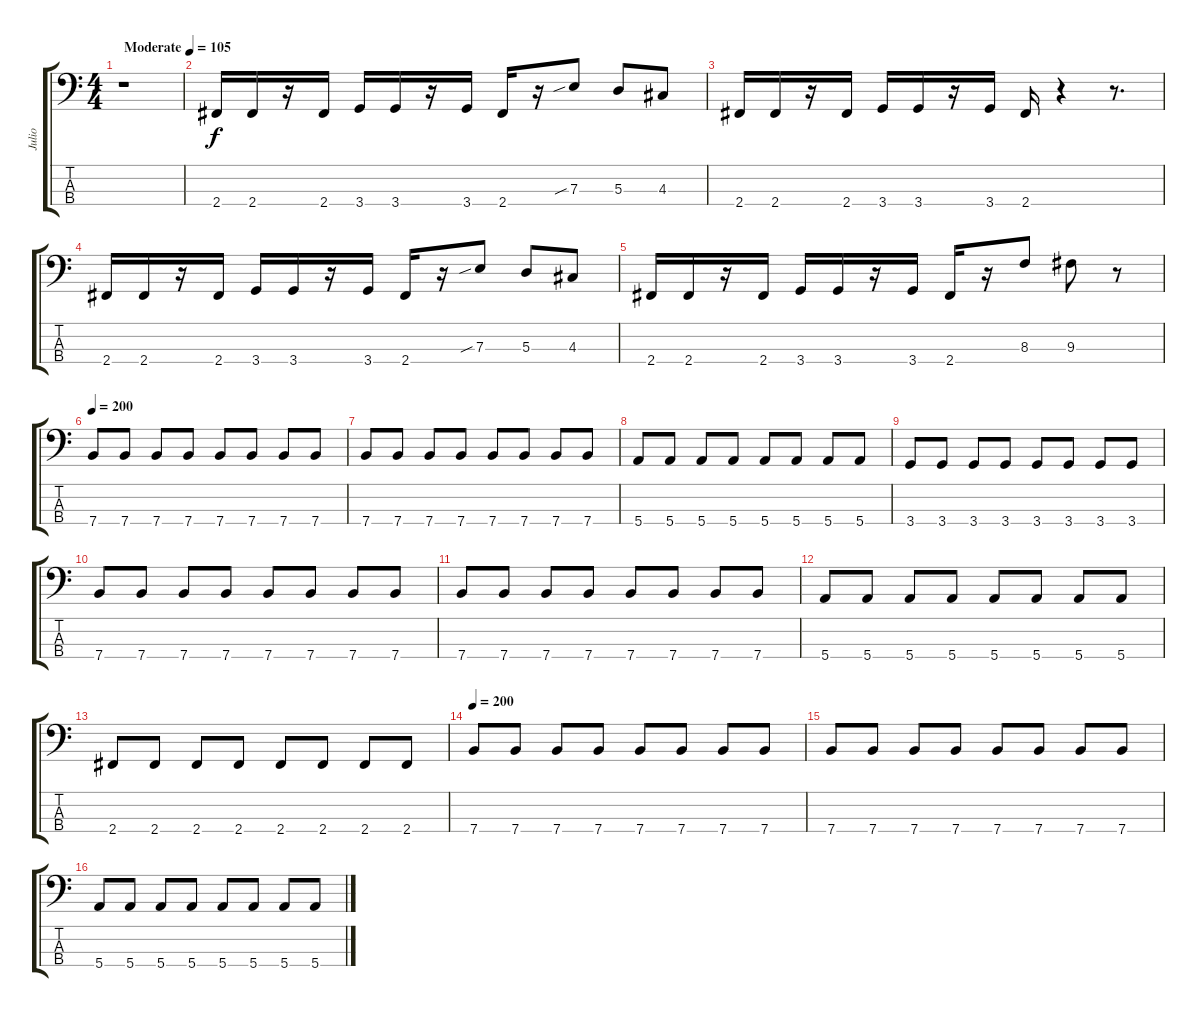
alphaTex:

\track ("Julio" "Julio") {instrument electricbassfinger}
\staff {score tabs}
\tuning (G2 D2 A1 E1) {hide}
\ts (4 4)
\tempo (105 "Moderate")
\clef f4
\ks c
r.1{dy f instrument electricbassfinger} |
2.4.16 2.4.16 r.16 2.4.16 3.4.16 3.4.16 r.16 3.4.16 2.4.16 r.16 7.3{sib}.8 5.3.8 4.3.8 |
2.4.16 2.4.16 r.16 2.4.16 3.4.16 3.4.16 r.16 3.4.16 2.4.16 r.4 r.8{d} |
2.4.16 2.4.16 r.16 2.4.16 3.4.16 3.4.16 r.16 3.4.16 2.4.16 r.16 7.3{sib}.8 5.3.8 4.3.8 |
2.4.16 2.4.16 r.16 2.4.16 3.4.16 3.4.16 r.16 3.4.16 2.4.16 r.16 8.3.8 9.3.8 r.8 |
\tempo 200
7.4.8 7.4.8 7.4.8 7.4.8 7.4.8 7.4.8 7.4.8 7.4.8 |
7.4.8 7.4.8 7.4.8 7.4.8 7.4.8 7.4.8 7.4.8 7.4.8 |
5.4.8 5.4.8 5.4.8 5.4.8 5.4.8 5.4.8 5.4.8 5.4.8 |
3.4.8 3.4.8 3.4.8 3.4.8 3.4.8 3.4.8 3.4.8 3.4.8 |
7.4.8 7.4.8 7.4.8 7.4.8 7.4.8 7.4.8 7.4.8 7.4.8 |
7.4.8 7.4.8 7.4.8 7.4.8 7.4.8 7.4.8 7.4.8 7.4.8 |
5.4.8 5.4.8 5.4.8 5.4.8 5.4.8 5.4.8 5.4.8 5.4.8 |
2.4.8 2.4.8 2.4.8 2.4.8 2.4.8 2.4.8 2.4.8 2.4.8 |
\tempo 200
7.4.8 7.4.8 7.4.8 7.4.8 7.4.8 7.4.8 7.4.8 7.4.8 |
7.4.8 7.4.8 7.4.8 7.4.8 7.4.8 7.4.8 7.4.8 7.4.8 |
5.4.8 5.4.8 5.4.8 5.4.8 5.4.8 5.4.8 5.4.8 5.4.8
